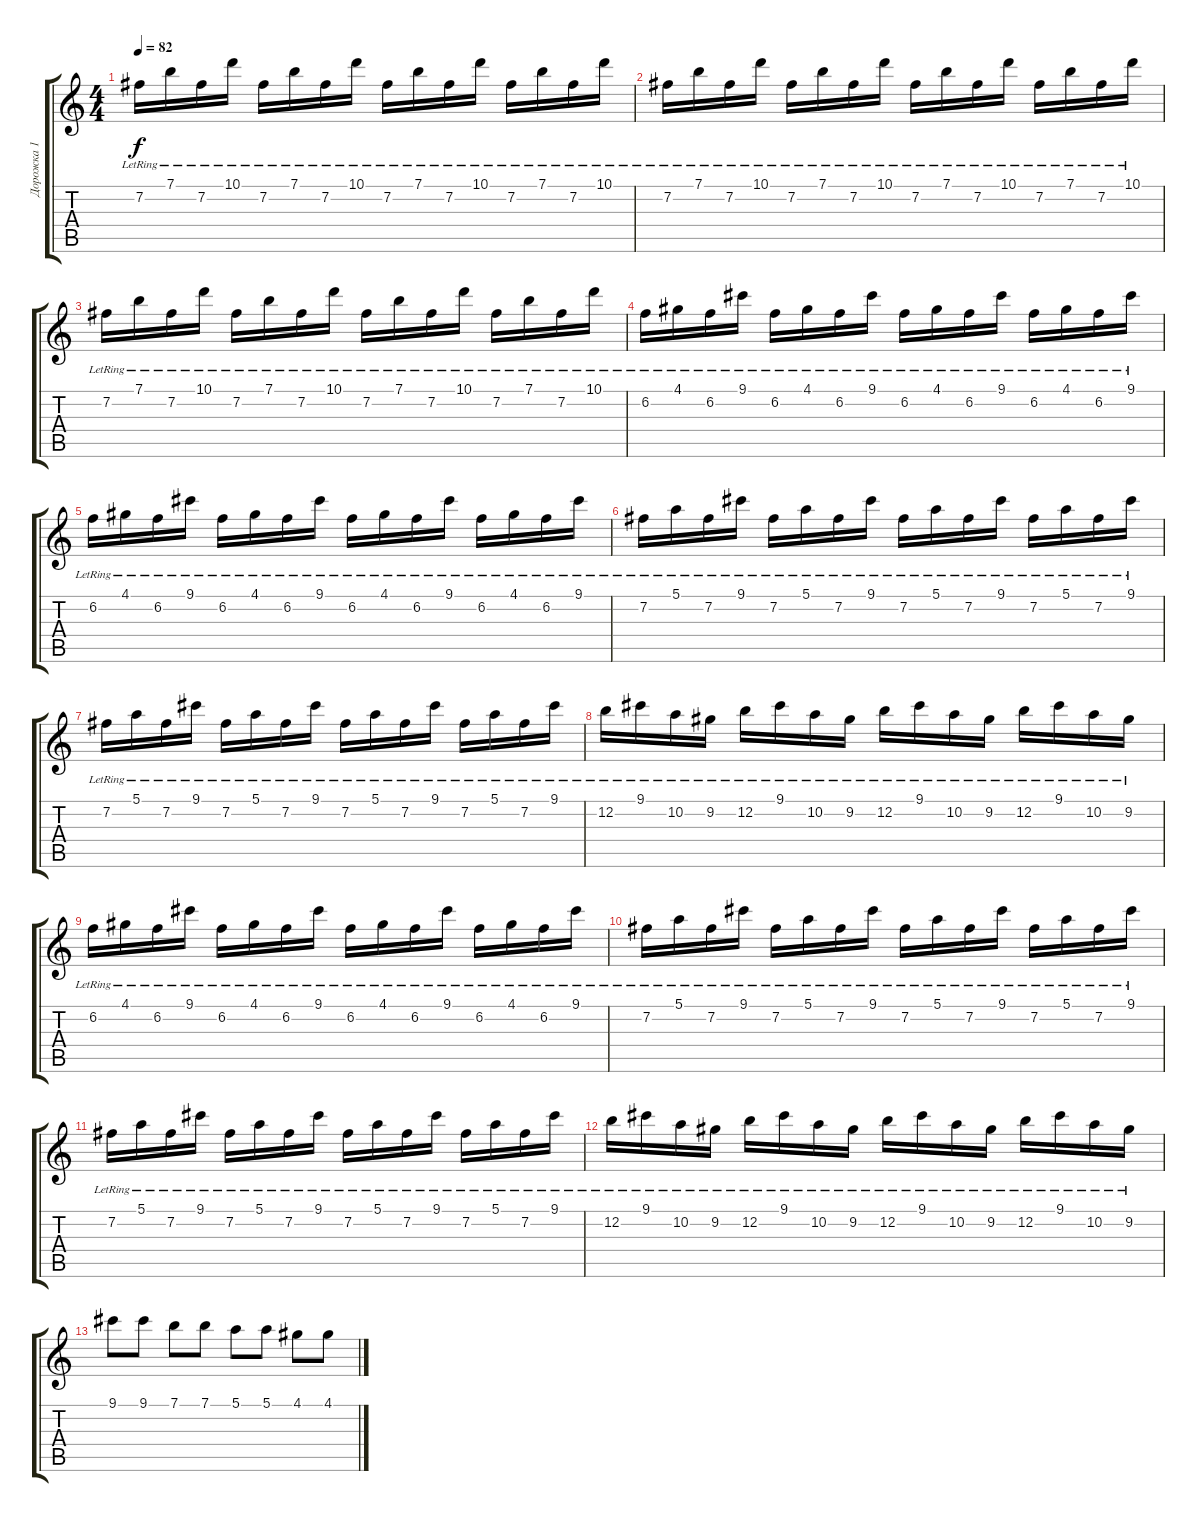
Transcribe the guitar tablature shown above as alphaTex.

\track ("Дорожка 1" "Дорожка 1") {instrument electricguitarmuted}
\staff {score tabs}
\tuning (E4 B3 G3 D3 A2 E2) {hide}
\ts (4 4)
\tempo 82
\clef g2
\ks c
7.2{lr}.16{dy f} 7.1{lr}.16 7.2{lr}.16 10.1{lr}.16 7.2{lr}.16 7.1{lr}.16 7.2{lr}.16 10.1{lr}.16 7.2{lr}.16 7.1{lr}.16 7.2{lr}.16 10.1{lr}.16 7.2{lr}.16 7.1{lr}.16 7.2{lr}.16 10.1{lr}.16 |
7.2{lr}.16 7.1{lr}.16 7.2{lr}.16 10.1{lr}.16 7.2{lr}.16 7.1{lr}.16 7.2{lr}.16 10.1{lr}.16 7.2{lr}.16 7.1{lr}.16 7.2{lr}.16 10.1{lr}.16 7.2{lr}.16 7.1{lr}.16 7.2{lr}.16 10.1{lr}.16 |
7.2{lr}.16 7.1{lr}.16 7.2{lr}.16 10.1{lr}.16 7.2{lr}.16 7.1{lr}.16 7.2{lr}.16 10.1{lr}.16 7.2{lr}.16 7.1{lr}.16 7.2{lr}.16 10.1{lr}.16 7.2{lr}.16 7.1{lr}.16 7.2{lr}.16 10.1{lr}.16 |
6.2{lr}.16 4.1{lr}.16 6.2{lr}.16 9.1{lr}.16 6.2{lr}.16 4.1{lr}.16 6.2{lr}.16 9.1{lr}.16 6.2{lr}.16 4.1{lr}.16 6.2{lr}.16 9.1{lr}.16 6.2{lr}.16 4.1{lr}.16 6.2{lr}.16 9.1{lr}.16 |
6.2{lr}.16 4.1{lr}.16 6.2{lr}.16 9.1{lr}.16 6.2{lr}.16 4.1{lr}.16 6.2{lr}.16 9.1{lr}.16 6.2{lr}.16 4.1{lr}.16 6.2{lr}.16 9.1{lr}.16 6.2{lr}.16 4.1{lr}.16 6.2{lr}.16 9.1{lr}.16 |
7.2{lr}.16 5.1{lr}.16 7.2{lr}.16 9.1{lr}.16 7.2{lr}.16 5.1{lr}.16 7.2{lr}.16 9.1{lr}.16 7.2{lr}.16 5.1{lr}.16 7.2{lr}.16 9.1{lr}.16 7.2{lr}.16 5.1{lr}.16 7.2{lr}.16 9.1{lr}.16 |
7.2{lr}.16 5.1{lr}.16 7.2{lr}.16 9.1{lr}.16 7.2{lr}.16 5.1{lr}.16 7.2{lr}.16 9.1{lr}.16 7.2{lr}.16 5.1{lr}.16 7.2{lr}.16 9.1{lr}.16 7.2{lr}.16 5.1{lr}.16 7.2{lr}.16 9.1{lr}.16 |
12.2{lr}.16 9.1{lr}.16 10.2{lr}.16 9.2{lr}.16 12.2{lr}.16 9.1{lr}.16 10.2{lr}.16 9.2{lr}.16 12.2{lr}.16 9.1{lr}.16 10.2{lr}.16 9.2{lr}.16 12.2{lr}.16 9.1{lr}.16 10.2{lr}.16 9.2{lr}.16 |
6.2{lr}.16 4.1{lr}.16 6.2{lr}.16 9.1{lr}.16 6.2{lr}.16 4.1{lr}.16 6.2{lr}.16 9.1{lr}.16 6.2{lr}.16 4.1{lr}.16 6.2{lr}.16 9.1{lr}.16 6.2{lr}.16 4.1{lr}.16 6.2{lr}.16 9.1{lr}.16 |
7.2{lr}.16 5.1{lr}.16 7.2{lr}.16 9.1{lr}.16 7.2{lr}.16 5.1{lr}.16 7.2{lr}.16 9.1{lr}.16 7.2{lr}.16 5.1{lr}.16 7.2{lr}.16 9.1{lr}.16 7.2{lr}.16 5.1{lr}.16 7.2{lr}.16 9.1{lr}.16 |
7.2{lr}.16 5.1{lr}.16 7.2{lr}.16 9.1{lr}.16 7.2{lr}.16 5.1{lr}.16 7.2{lr}.16 9.1{lr}.16 7.2{lr}.16 5.1{lr}.16 7.2{lr}.16 9.1{lr}.16 7.2{lr}.16 5.1{lr}.16 7.2{lr}.16 9.1{lr}.16 |
12.2{lr}.16 9.1{lr}.16 10.2{lr}.16 9.2{lr}.16 12.2{lr}.16 9.1{lr}.16 10.2{lr}.16 9.2{lr}.16 12.2{lr}.16 9.1{lr}.16 10.2{lr}.16 9.2{lr}.16 12.2{lr}.16 9.1{lr}.16 10.2{lr}.16 9.2{lr}.16 |
9.1.8 9.1.8 7.1.8 7.1.8 5.1.8 5.1.8 4.1.8 4.1.8
